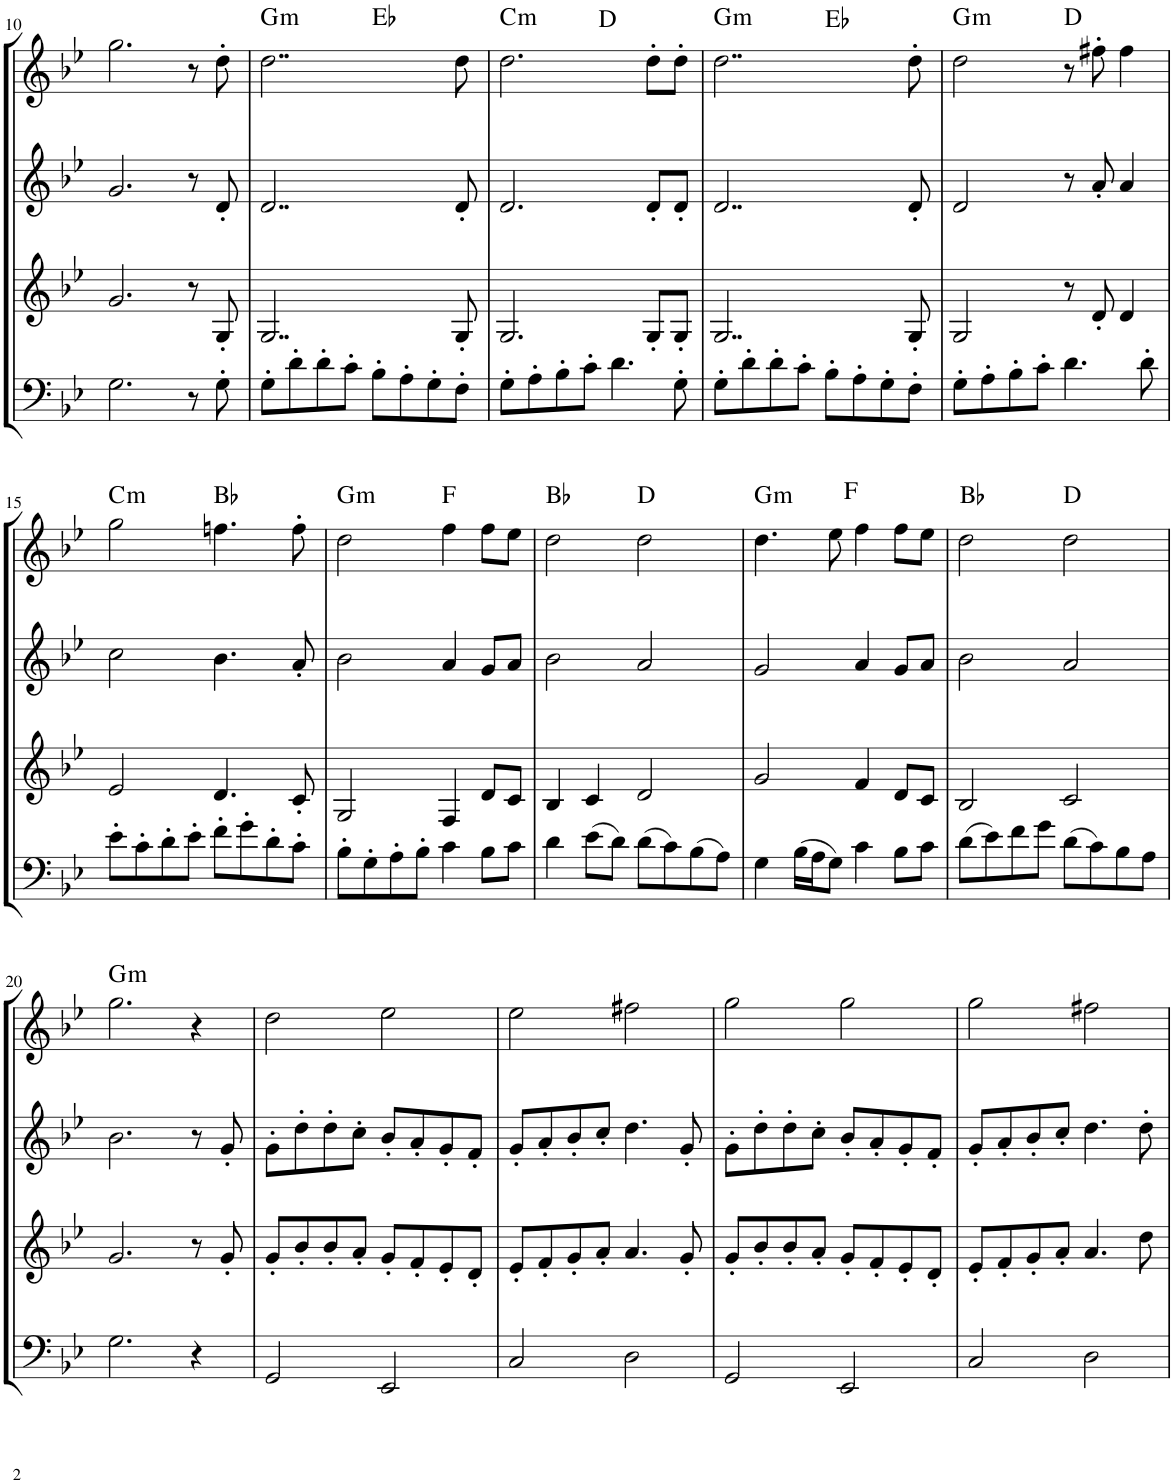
**kern	**kern	**kern	**kern	**harte
*part4	*part3	*part2	*part1	*part1
*staff4	*staff3	*staff2	*staff1	*
*I"Bassoon	*I"Bb Clarinet	*I"Oboe	*I"Flute	*
*I'Bsn	*I'Cl	*I'Ob	*I'Fl	*
!!LO:PB:g=z
*clefF4	*clefG2	*clefG2	*clefG2	*
*	*ITrd1c2	*	*	*
*k[b-e-]	*k[b-e-]	*k[b-e-]	*k[b-e-]	*
*M4/4	*M4/4	*M4/4	*M4/4	*
=10	=10	=10	=10	=10
2.G\	2.g/	2.g/	2.gg\	.
8r	8r	8r	8r	.
8G'\	8G'/	8d'/	8dd'\	.
=11	=11	=11	=11	=11
!	!	!	!	!LO:H:kt=m
8G'\L	2..G/	2..d/	2..dd\	G:min
8d'\	.	.	.	.
8d'\	.	.	.	.
8c'\J	.	.	.	.
8B-'\L	.	.	.	.
8A'\	.	.	.	.
8G'\	.	.	.	.
8F'\J	8G'/	8d'/	8dd\	Eb:maj
=12	=12	=12	=12	=12
!	!	!	!	!LO:H:kt=m
8G'\L	2.G/	2.d/	2.dd\	C:min
8A'\	.	.	.	.
8B-'\	.	.	.	.
8c'\J	.	.	.	.
4.d\	.	.	.	.
.	8G'/L	8d'/L	8dd'\L	D:maj
8G'\	8G'/J	8d'/J	8dd'\J	.
=13	=13	=13	=13	=13
!	!	!	!	!LO:H:kt=m
8G'\L	2..G/	2..d/	2..dd\	G:min
8d'\	.	.	.	.
8d'\	.	.	.	.
8c'\J	.	.	.	.
8B-'\L	.	.	.	.
8A'\	.	.	.	.
8G'\	.	.	.	.
8F'\J	8G'/	8d'/	8dd'\	Eb:maj
=14	=14	=14	=14	=14
!	!	!	!	!LO:H:kt=m
8G'\L	2G/	2d/	2dd\	G:min
8A'\	.	.	.	.
8B-'\	.	.	.	.
8c'\J	.	.	.	.
4.d\	8r	8r	8r	D:maj
.	8d'/	8a'/	8ff#X'\	.
.	4d/	4a/	4ff#\	.
8d'\	.	.	.	.
!!LO:LB:g=z
=15	=15	=15	=15	=15
!	!	!	!	!LO:H:kt=m
8e-'\L	2e-/	2cc\	2gg\	C:min
8c'\	.	.	.	.
8d'\	.	.	.	.
8e-'\J	.	.	.	.
8f'\L	4.d/	4.b-\	4.ffn\	Bb:maj
8g'\	.	.	.	.
8d'\	.	.	.	.
8c'\J	8c'/	8a'/	8ff'\	.
=16	=16	=16	=16	=16
!	!	!	!	!LO:H:kt=m
8B-'\L	2G/	2b-\	2dd\	G:min
8G'\	.	.	.	.
8A'\	.	.	.	.
8B-'\J	.	.	.	.
4c\	4F/	4a/	4ff\	F:maj
8B-\L	8d/L	8g/L	8ff\L	.
8c\J	8c/J	8a/J	8ee-\J	.
=17	=17	=17	=17	=17
4d\	4B-/	2b-\	2dd\	Bb:maj
(8e-\L	4c/	.	.	.
8d\J)	.	.	.	.
(8d\L	2d/	2a/	2dd\	D:maj
8c\)	.	.	.	.
(8B-\	.	.	.	.
8A\J)	.	.	.	.
=18	=18	=18	=18	=18
!	!	!	!	!LO:H:kt=m
4G\	2g/	2g/	4.dd\	G:min
(16B-\LL	.	.	.	.
16A\J	.	.	.	.
8G\J)	.	.	8ee-\	.
4c\	4f/	4a/	4ff\	F:maj
8B-\L	8d/L	8g/L	8ff\L	.
8c\J	8c/J	8a/J	8ee-\J	.
=19	=19	=19	=19	=19
(8d\L	2B-/	2b-\	2dd\	Bb:maj
8e-\)	.	.	.	.
8f\	.	.	.	.
8g\J	.	.	.	.
(8d\L	2c/	2a/	2dd\	D:maj
8c\)	.	.	.	.
8B-\	.	.	.	.
8A\J	.	.	.	.
!!LO:LB:g=z
=20	=20	=20	=20	=20
!	!	!	!	!LO:H:kt=m
2.G\	2.g/	2.b-\	2.gg\	G:min
4r	8r	8r	4r	.
.	8g'/	8g'/	.	.
=21	=21	=21	=21	=21
2GG/	8g'/L	8g'\L	2dd\	.
.	8b-'/	8dd'\	.	.
.	8b-'/	8dd'\	.	.
.	8a'/J	8cc'\J	.	.
2EE-/	8g'/L	8b-'/L	2ee-\	.
.	8f'/	8a'/	.	.
.	8e-'/	8g'/	.	.
.	8d'/J	8f'/J	.	.
=22	=22	=22	=22	=22
2C/	8e-'/L	8g'/L	2ee-\	.
.	8f'/	8a'/	.	.
.	8g'/	8b-'/	.	.
.	8a'/J	8cc'/J	.	.
2D\	4.a/	4.dd\	2ff#X\	.
.	8g'/	8g'/	.	.
=23	=23	=23	=23	=23
2GG/	8g'/L	8g'\L	2gg\	.
.	8b-'/	8dd'\	.	.
.	8b-'/	8dd'\	.	.
.	8a'/J	8cc'\J	.	.
2EE-/	8g'/L	8b-'/L	2gg\	.
.	8f'/	8a'/	.	.
.	8e-'/	8g'/	.	.
.	8d'/J	8f'/J	.	.
=24	=24	=24	=24	=24
2C/	8e-'/L	8g'/L	2gg\	.
.	8f'/	8a'/	.	.
.	8g'/	8b-'/	.	.
.	8a'/J	8cc'/J	.	.
2D\	4.a/	4.dd\	2ff#X\	.
.	8dd\	8dd'\	.	.
=	=	=	=	=
*-	*-	*-	*-	*-
